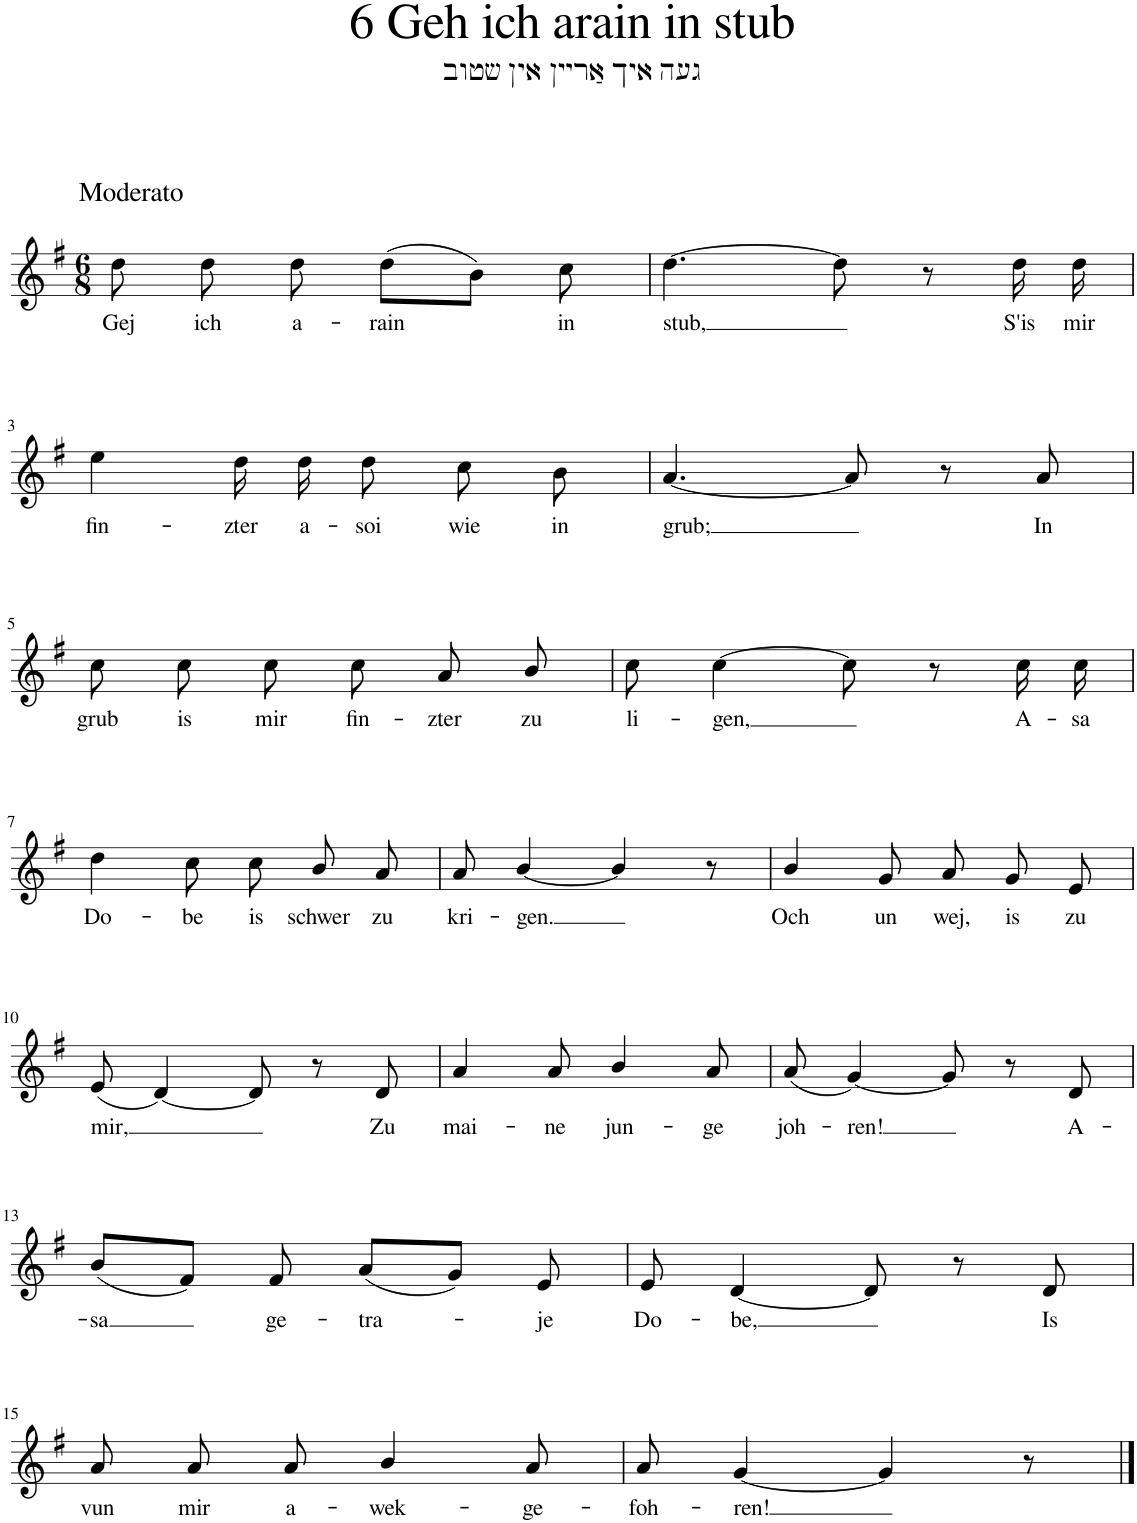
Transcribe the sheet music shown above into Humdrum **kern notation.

**kern	**text
*part1	*part1
*staff1	*staff1
*I"Piano	*
*I'Pno.	*
*clefG2	*
*k[f#]	*
*M6/8	*
=1	=1
!LO:TX:a:t=Moderato	!
!	!LO:LY:b
8dd\	Gej
!	!LO:LY:b
8dd\	ich
!	!LO:LY:b
8dd\	a-
!	!LO:LY:b
(8dd\L	-rain
8b\J)	.
!	!LO:LY:b
8cc\	in
=2	=2
!	!LO:LY:b
[4.dd\	stub,
8dd\]	.
8r	.
!	!LO:LY:b
16dd\	S'is
!	!LO:LY:b
16dd\	mir
!!LO:LB:g=z
=3	=3
!	!LO:LY:b
4ee\	fin-
!	!LO:LY:b
16dd\	-zter
!	!LO:LY:b
16dd\	a-
!	!LO:LY:b
8dd\	-soi
!	!LO:LY:b
8cc\	wie
!	!LO:LY:b
8b\	in
=4	=4
!	!LO:LY:b
[4.a/	grub;
8a/]	.
8r	.
!	!LO:LY:b
8a/	In
!!LO:LB:g=z
=5	=5
!	!LO:LY:b
8cc\	grub
!	!LO:LY:b
8cc\	is
!	!LO:LY:b
8cc\	mir
!	!LO:LY:b
8cc\	fin-
!	!LO:LY:b
8a/	-zter
!	!LO:LY:b
8b/	zu
=6	=6
!	!LO:LY:b
8cc\	li-
!	!LO:LY:b
[4cc\	-gen,
8cc\]	.
8r	.
!	!LO:LY:b
16cc\	A-
!	!LO:LY:b
16cc\	-sa
!!LO:LB:g=z
=7	=7
!	!LO:LY:b
4dd\	Do-
!	!LO:LY:b
8cc\	-be
!	!LO:LY:b
8cc\	is
!	!LO:LY:b
8b/	schwer
!	!LO:LY:b
8a/	zu
=8	=8
!	!LO:LY:b
8a/	kri-
!	!LO:LY:b
[4b/	-gen.
4b/]	.
8r	.
=9	=9
!	!LO:LY:b
4b/	Och
!	!LO:LY:b
8g/	un
!	!LO:LY:b
8a/	wej,
!	!LO:LY:b
8g/	is
!	!LO:LY:b
8e/	zu
!!LO:LB:g=z
=10	=10
!	!LO:LY:b
(8e/	mir,
[4d/)	.
8d/]	.
8r	.
!	!LO:LY:b
8d/	Zu
=11	=11
!	!LO:LY:b
4a/	mai-
!	!LO:LY:b
8a/	-ne
!	!LO:LY:b
4b/	jun-
!	!LO:LY:b
8a/	-ge
=12	=12
!	!LO:LY:b
(8a/	joh-
!	!LO:LY:b
[4g/)	-ren!
8g/]	.
8r	.
!	!LO:LY:b
8d/	A-
!!LO:LB:g=z
=13	=13
!	!LO:LY:b
(8b/L	-sa
8f#/J)	.
!	!LO:LY:b
8f#/	ge-
!	!LO:LY:b
(8a/L	-tra-
8g/J)	.
!	!LO:LY:b
8e/	-je
=14	=14
!	!LO:LY:b
8e/	Do-
!	!LO:LY:b
[4d/	-be,
8d/]	.
8r	.
!	!LO:LY:b
8d/	Is
!!LO:LB:g=z
=15	=15
!	!LO:LY:b
8a/	vun
!	!LO:LY:b
8a/	mir
!	!LO:LY:b
8a/	a-
!	!LO:LY:b
4b/	-wek-
!	!LO:LY:b
8a/	-ge-
=16	=16
!	!LO:LY:b
8a/	-foh-
!	!LO:LY:b
[4g/	-ren!
4g/]	.
8r	.
==	==
*-	*-
